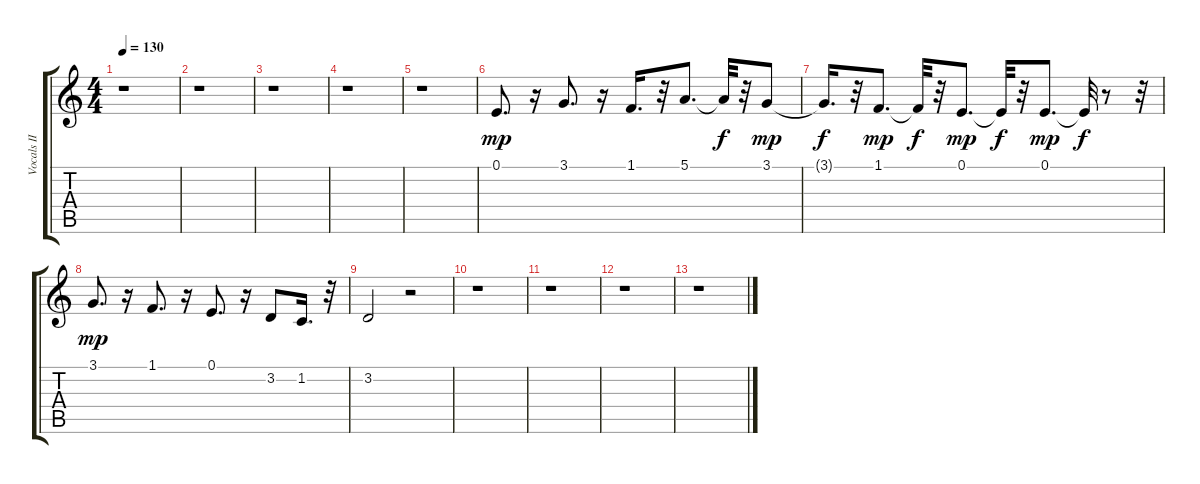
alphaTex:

\track ("Vocals II" "Vocals II") {instrument sopranosax}
\staff {score tabs}
\tuning (E4 B3 G3 D3 A2 E2) {hide}
\ts (4 4)
\tempo 130
\clef g2
\ks c
r.1{dy f} |
r.1 |
r.1 |
r.1 |
r.1 |
0.1.8{d dy mp} r.16 3.1.8{d} r.16 1.1.16{d} r.32 5.1.8{d} 5.1{t}.32{dy f} r.32 3.1.8{dy mp} |
3.1{t}.16{d dy f} r.32 1.1.8{d dy mp} 1.1{t}.32{dy f} r.32 0.1.8{d dy mp} 0.1{t}.32{dy f} r.32 0.1.8{d dy mp} 0.1{t}.32{dy f} r.8 r.32 |
3.1.8{d dy mp} r.16 1.1.8{d} r.16 0.1.8{d} r.16 3.2.8 1.2.16{d} r.32 |
3.2.2 r.2 |
r.1 |
r.1 |
r.1 |
r.1
